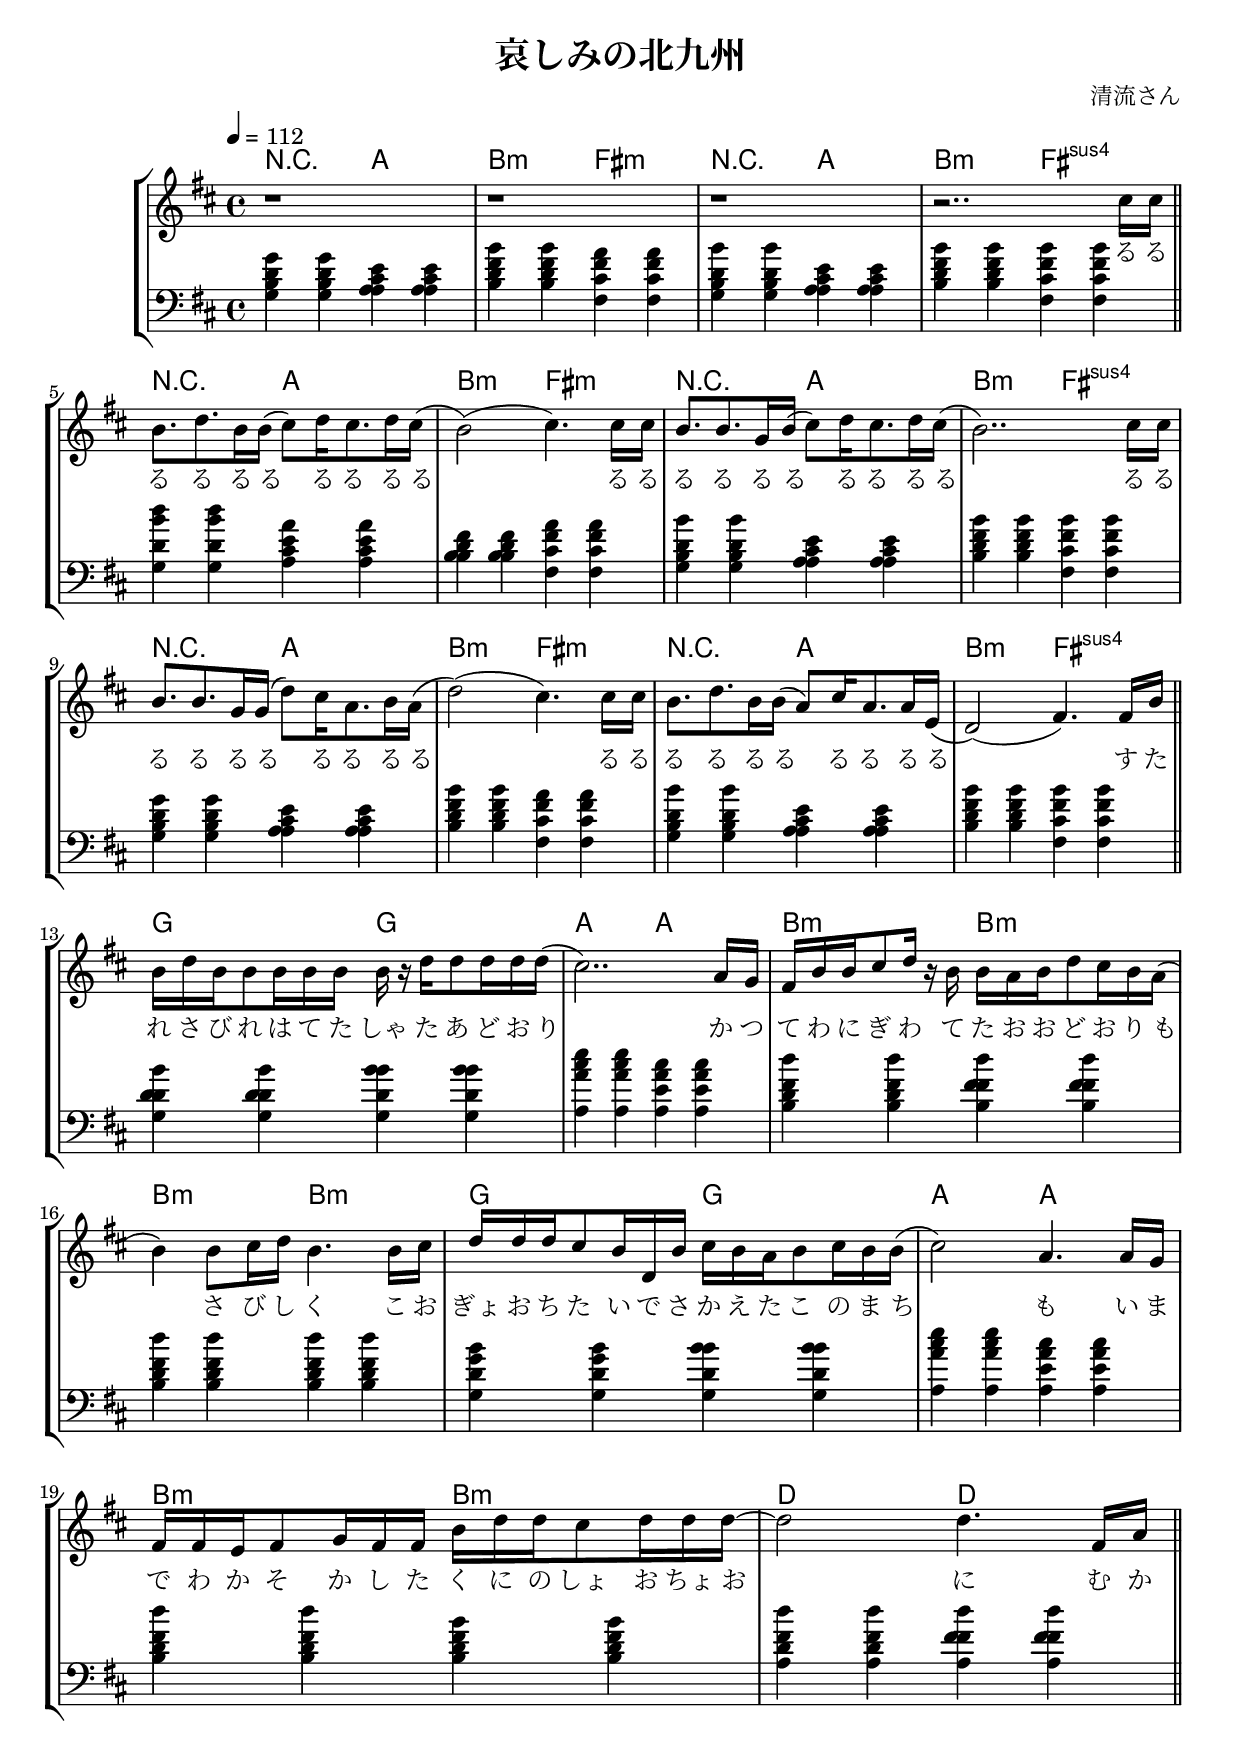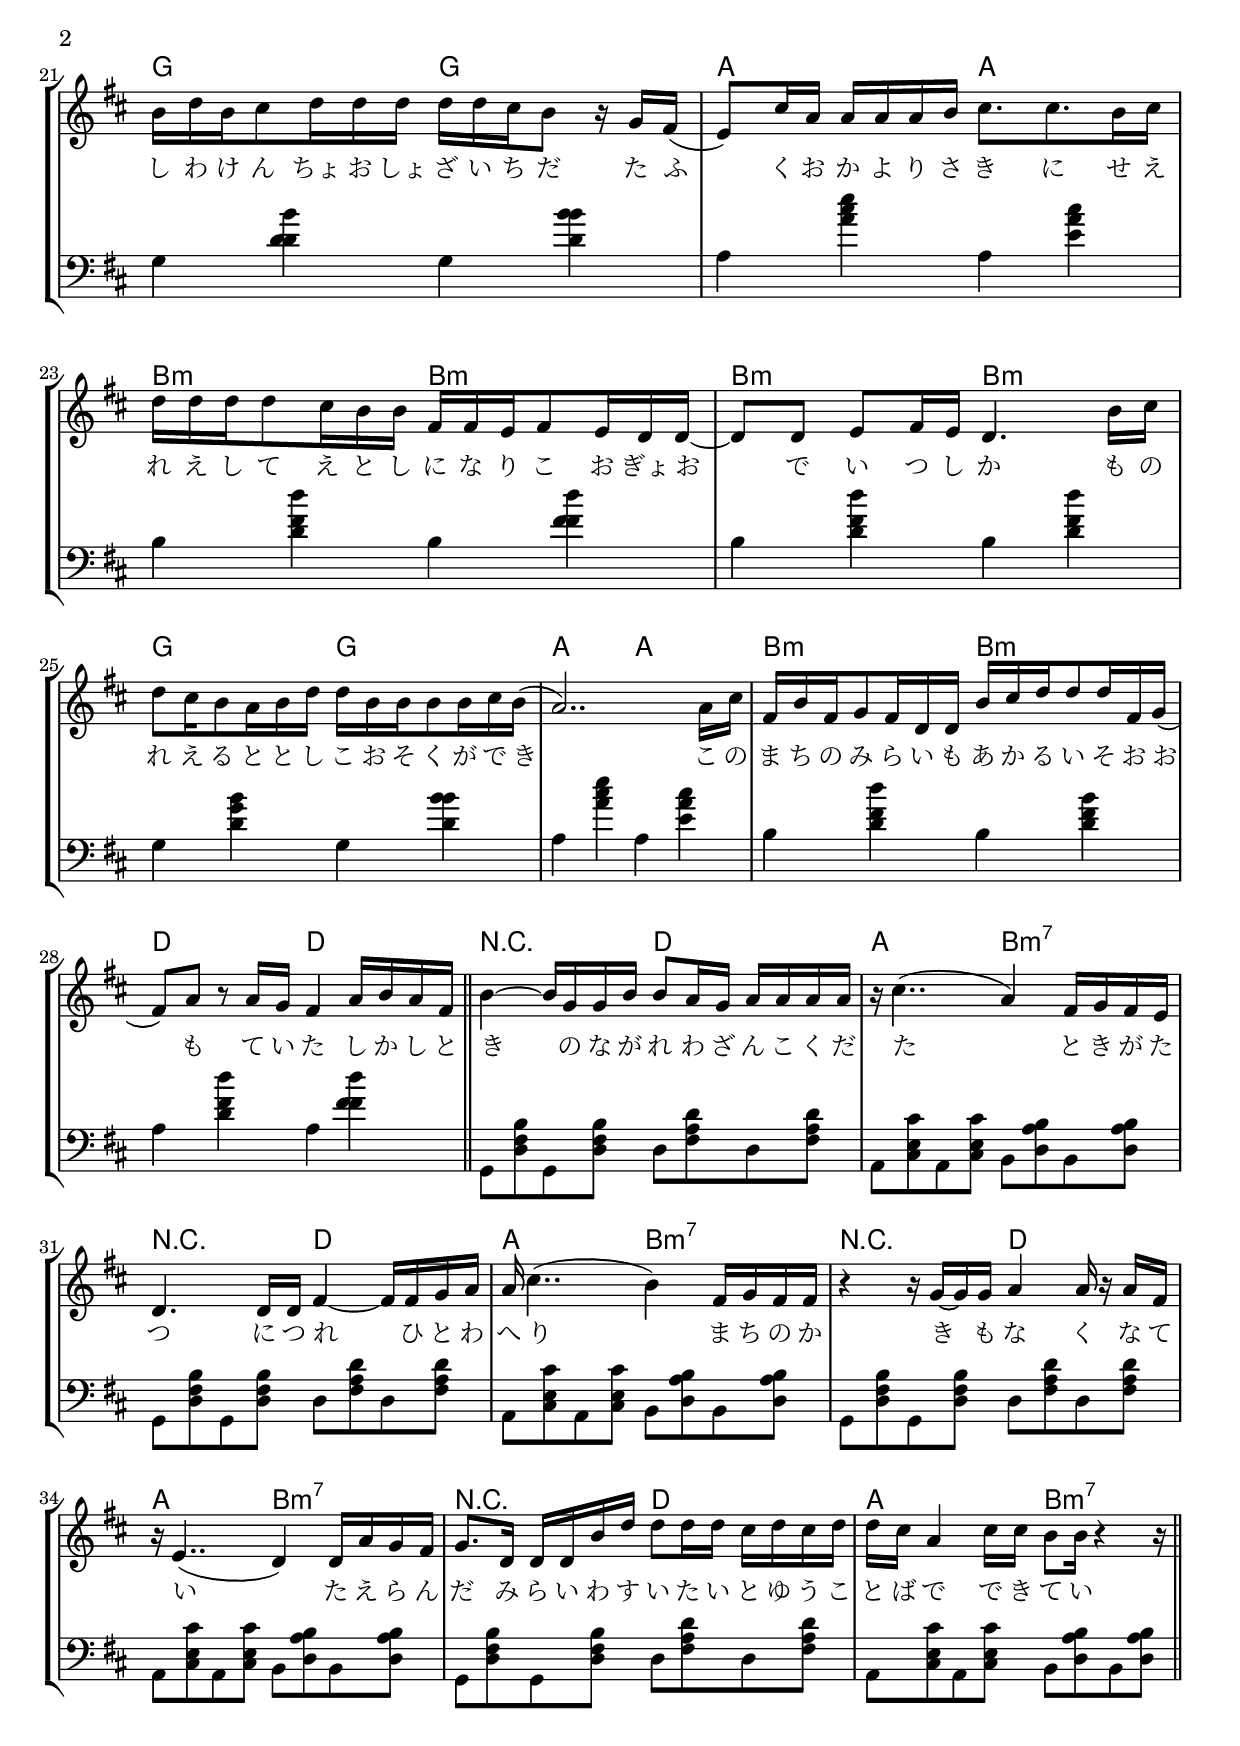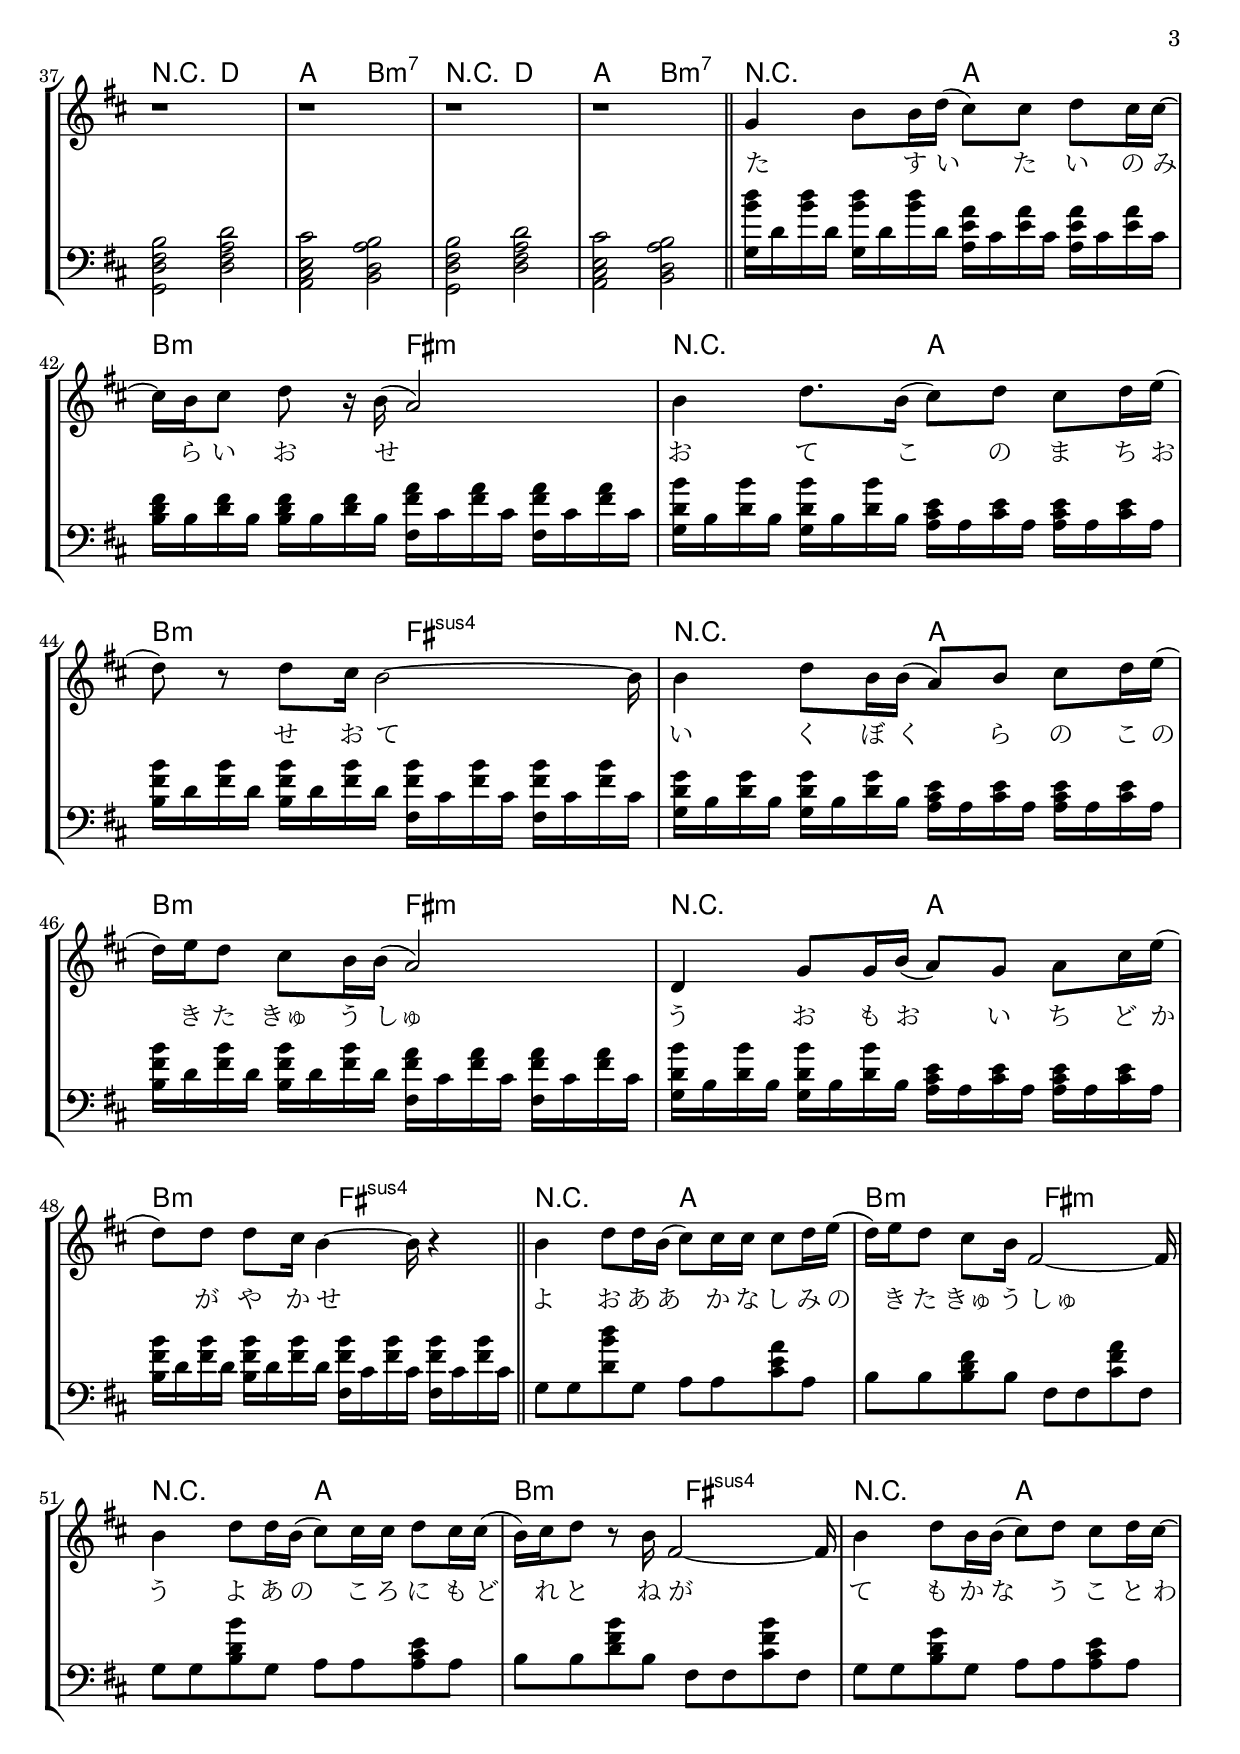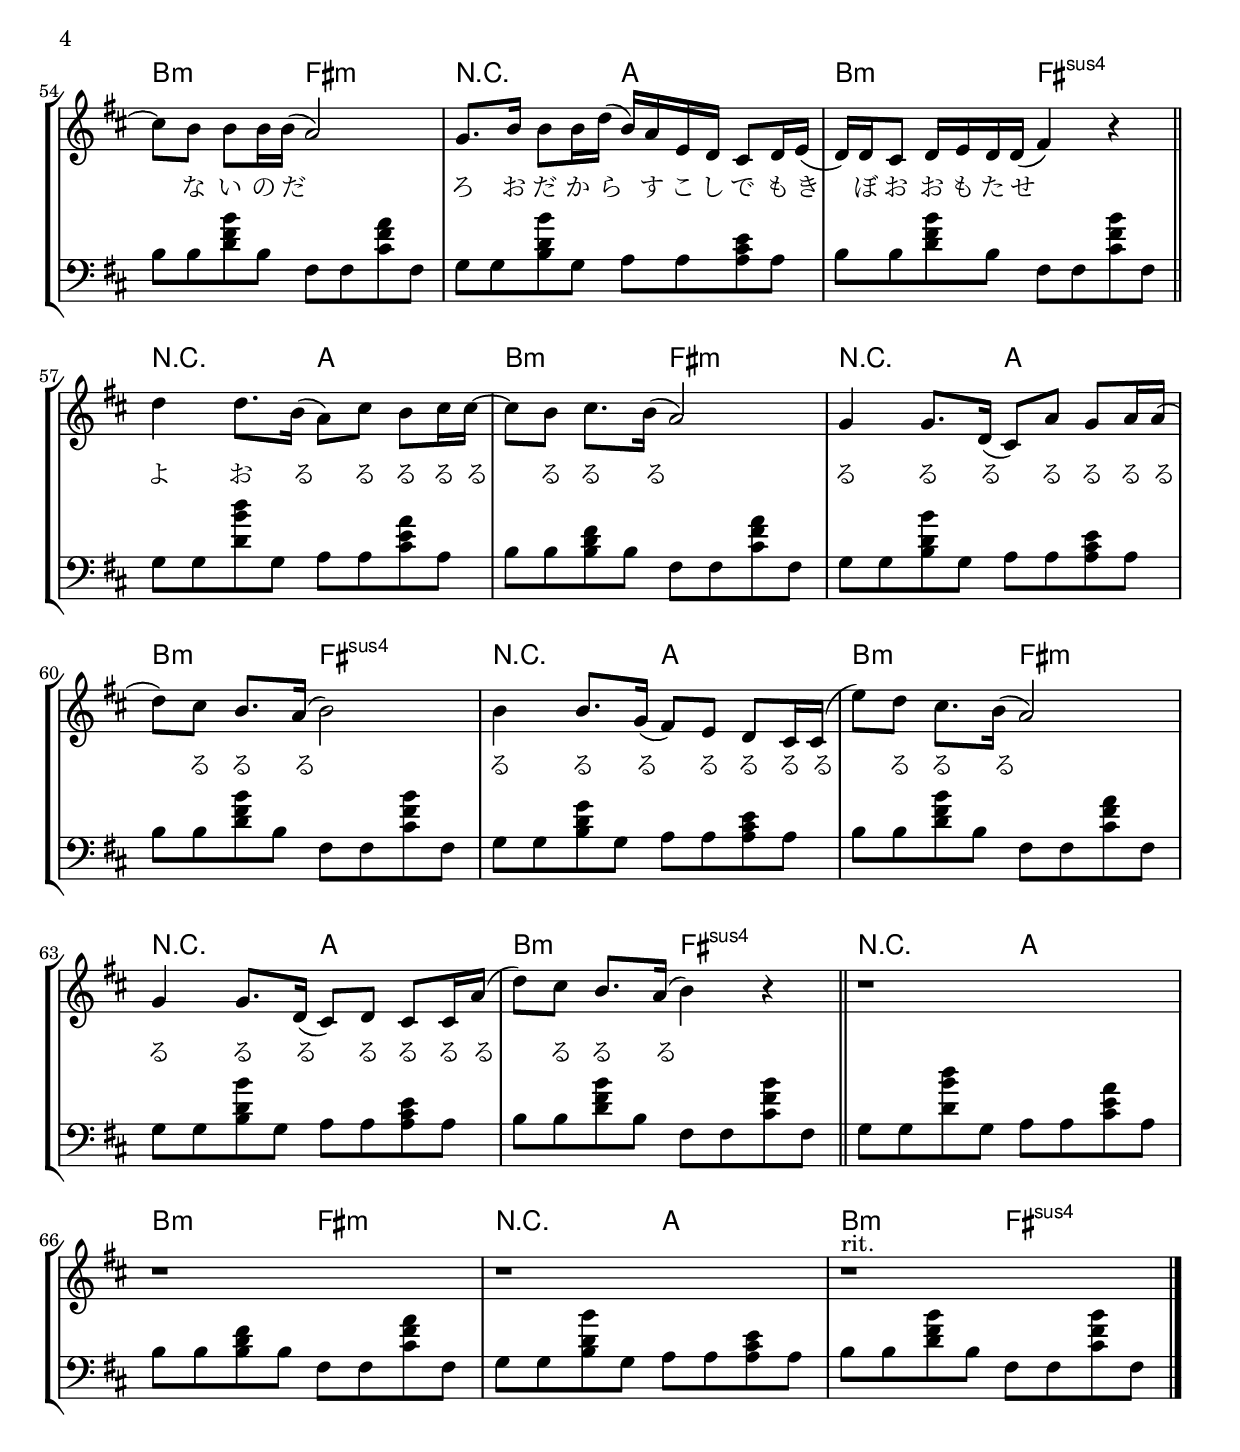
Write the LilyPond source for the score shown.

\version "2.12.1"

\header {
	title = \markup {哀しみの北九州}
	composer = \markup \center-column {清流さん}
}

harmony = \chordmode {
	r2 a b:m fis:m r a b:m fis:sus4 

	r a b:m fis:m r a b:m fis:sus4 r a b:m fis:m r a b:m fis:sus4 

	g g a a b:m b:m b:m b:m g g a a b:m b:m d d 

	g g a a b:m b:m b:m b:m g g a a b:m b:m d d 

	r d a b:min7 r d a b:min7 r d a b:min7 r d a b:min7 

	r d a b:min7 r d a b:min7 

	r a b:m fis:m r a b:m fis:sus4 r a b:m fis:m r a b:m fis:sus4 

	r a b:m fis:m r a b:m fis:sus4 r a b:m fis:m r a b:m fis:sus4 

	r a b:m fis:m r a b:m fis:sus4 r a b:m fis:m r a b:m fis:sus4 

	r a b:m fis:m r a b:m fis:sus4 
}

melody = {
	\key d \major
	\tempo 4 = 112
	r1 | r1 | r1 | r2.. 
	\set Staff.midiInstrument = #"Concertina"
	cis''16  cis''16 
	b'8.  d''8.  b'16  b'16  (cis''8)  d''16  cis''8.  d''16  cis''16 
	(b'2)  (cis''4.)  cis''16  cis''16 
	b'8.  b'8.  g'16  b'16  (cis''8)  d''16  cis''8.  d''16  cis''16 
	(b'2..)  cis''16  cis''16 
	b'8.  b'8.  g'16  g'16  (d''8)  cis''16  a'8.  b'16  a'16 
	(d''2)  (cis''4.)  cis''16  cis''16 
	b'8.  d''8.  b'16  b'16  (a'8)  cis''16  a'8.  a'16  e'16 
	(d'2)  (fis'4.)  	\set Staff.midiInstrument = #"mmi0.42"
	fis'16  b'16 
	b'16  d''16  b'16  b'8  b'16  b'16  b'16  b'16  r16  d''16  d''8  d''16  d''16  d''16 
	(cis''2..)  a'16  g'16 
	fis'16  b'16  b'16  cis''8  d''16  r16  b'16  b'16  a'16  b'16  d''8  cis''16  b'16  a'16 
	(b'4)  b'8  cis''16  d''16  b'4.  b'16  cis''16 
	d''16  d''16  d''16  cis''8  b'16  d'16  b'16  cis''16  b'16  a'16  b'8  cis''16  b'16  b'16 
	(cis''2)  a'4.  a'16  g'16 
	fis'16  fis'16  e'16  fis'8  g'16  fis'16  fis'16  b'16  d''16  d''16  cis''8  d''16  d''16  d''16~ 
	d''2  d''4.  	\set Staff.midiInstrument = #"mmi0.42"
	fis'16  a'16 
	b'16  d''16  b'16  cis''8  d''16  d''16  d''16  d''16  d''16  cis''16  b'8  r16  g'16  fis'16 
	(e'8)  cis''16  a'16  a'16  a'16  a'16  b'16  cis''8.  cis''8.  b'16  cis''16 
	d''16  d''16  d''16  d''8  cis''16  b'16  b'16  fis'16  fis'16  e'16  fis'8  e'16  d'16  d'16~ 
	d'8  d'8  e'8  fis'16  e'16  d'4.  b'16  cis''16 
	d''8  cis''16  b'8  a'16  b'16  d''16  d''16  b'16  b'16  b'8  b'16  cis''16  b'16 
	(a'2..)  a'16  cis''16 
	fis'16  b'16  fis'16  g'8  fis'16  d'16  d'16  b'16  cis''16  d''16  d''8  d''16  fis'16  g'16 
	(fis'8)  a'8  r8  a'16  g'16  fis'4  	\set Staff.midiInstrument = #"mmi0.42"
	a'16  b'16  a'16  fis'16 
	b'4~b'16  g'16  g'16  b'16  b'8  a'16  g'16  a'16  a'16  a'16  a'16 
	r16  cis''4..  (a'4)  fis'16  g'16  fis'16  e'16 
	d'4.  d'16  d'16  fis'4~fis'16  fis'16  g'16  a'16 
	a'16  cis''4..  (b'4)  fis'16  g'16  fis'16  fis'16 
	r4~r16  g'16  g'16  g'16  a'4  a'16  r16  a'16  fis'16 
	r16  e'4..  (d'4)  d'16  a'16  g'16  fis'16 
	g'8.  d'16  d'16  d'16  b'16  d''16  d''8  d''16  d''16  cis''16  d''16  cis''16  d''16 
	d''16  cis''16  a'4  cis''16  cis''16  b'8  b'16  	r4~r16 	r1 | r1 | r1 | r1   
	\set Staff.midiInstrument = #"mmi0.42"
	 g'4  b'8  b'16  d''16  (cis''8)  cis''8  d''8  cis''16  cis''16~ 
	cis''16  b'16  cis''8  d''8  r16  b'16  (a'2) 
	b'4  d''8.  b'16  (cis''8)  d''8  cis''8  d''16  e''16 
	(d''8)  r8  d''8  cis''16  b'2~b'16 
	b'4  d''8  b'16  b'16  (a'8)  b'8  cis''8  d''16  e''16 
	(d''16)  e''16  d''8  cis''8  b'16  b'16  (a'2) 
	d'4  g'8  g'16  b'16  (a'8)  g'8  a'8  cis''16  e''16 
	(d''8)  d''8  d''8  cis''16  b'4~b'16  	r4 	\set Staff.midiInstrument = #"mmi0.42"
	 b'4  d''8  d''16  b'16  (cis''8)  cis''16  cis''16  cis''8  d''16  e''16 
	(d''16)  e''16  d''8  cis''8  b'16  fis'2~fis'16 
	b'4  d''8  d''16  b'16  (cis''8)  cis''16  cis''16  d''8  cis''16  cis''16 
	(b'16)  cis''16  d''8  r8  b'16  fis'2~fis'16 
	b'4  d''8  b'16  b'16  (cis''8)  d''8  cis''8  d''16  cis''16~ 
	cis''8  b'8  b'8  b'16  b'16  (a'2) 
	g'8.  b'16  b'8  b'16  d''16  (b'16)  a'16  e'16  d'16  cis'8  d'16  e'16 
	(d'16)  d'16  cis'8  d'16  e'16  d'16  d'16  (fis'4)  	r4 	\set Staff.midiInstrument = #"Concertina"
	 d''4  d''8.  b'16  (a'8)  cis''8  b'8  cis''16  cis''16~ 
	cis''8  b'8  cis''8.  b'16  (a'2) 
	g'4  g'8.  d'16  (cis'8)  a'8  g'8  a'16  a'16 
	(d''8)  cis''8  b'8.  a'16  (b'2) 
	b'4  b'8.  g'16  (fis'8)  e'8  d'8  cis'16  cis'16 
	(e''8)  d''8  cis''8.  b'16  (a'2) 
	g'4  g'8.  d'16  (cis'8)  d'8  cis'8  cis'16  a'16 
	(d''8)  cis''8  b'8.  a'16  (b'4)  	r4 	r1 | r1 | r1 | r1^"rit." \bar "|."
}

words = \lyricmode {
	
	る  る  る  る  る  る  る  る  る  る  る  る  る  る  る  る  る  る  る  る  る  る  る  る  る  る  る  る  る  る  る  る  る  る  る  る  る  る  る  る  
	す  た  れ  さ  び  れ  は  て  た  しゃ  た  あ  ど  お  り  か  つ  て  わ  に  ぎ  わ  て  た  お  お  ど  お  り  も  さ  び  し  く  こ  お  ぎょ  お  ち  た  い  で  さ  か  え  た  こ  の  ま  ち  も  い  ま  で  わ  か  そ  か  し  た  く  に  の  しょ  お  ちょ  お  に  
	む  か  し  わ  け  ん  ちょ  お  しょ  ざ  い  ち  だ  た  ふ  く  お  か  よ  り  さ  き  に  せ  え  れ  え  し  て  え  と  し  に  な  り  こ  お  ぎょ  お  で  い  つ  し  か  も  の  れ  え  る  と  と  し  こ  お  そ  く  が  で  き  こ  の  ま  ち  の  み  ら  い  も  あ  か  る  い  そ  お  お  も  て  い  た  
	し  か  し  と  き  の  な  が  れ  わ  ざ  ん  こ  く  だ  た  と  き  が  た  つ  に  つ  れ  ひ  と  わ  へ  り  ま  ち  の  か  き  も  な  く  な  て  い  た  え  ら  ん  だ  み  ら  い  わ  す  い  た  い  と  ゆ  う  こ  と  ば  で  で  き  て  い  た  
	
	す  い  た  い  の  み  ら  い  お  せ  お  て  こ  の  ま  ち  お  せ  お  て  い  く  ぼ  く  ら  の  こ  の  き  た  きゅ  う  しゅ  う  お  も  お  い  ち  ど  か  が  や  か  せ  よ  お  
	あ  あ  か  な  し  み  の  き  た  きゅ  う  しゅ  う  よ  あ  の  こ  ろ  に  も  ど  れ  と  ね  が  て  も  か  な  う  こ  と  わ  な  い  の  だ  ろ  お  だ  か  ら  す  こ  し  で  も  き  ぼ  お  お  も  た  せ  よ  お  
	る  る  る  る  る  る  る  る  る  る  る  る  る  る  る  る  る  る  る  る  る  る  る  る  る  る  る  る  る  る  る  る  る  る  る  る  る  る  る  る  
	
}

tempochange = {
	\tempo 4 = 112
	r1 | r1 | r1 | r1 \bar "||"
	\tempo 4 = 112
	r1 | r1 | r1 | r1 | r1 | r1 | r1 | r1 \bar "||"
	\tempo 4 = 112
	r1 | r1 | r1 | r1 | r1 | r1 | r1 | r1 \bar "||"
	\tempo 4 = 112
	r1 | r1 | r1 | r1 | r1 | r1 | r1 | r1 \bar "||"
	\tempo 4 = 112
	r1 | r1 | r1 | r1 | r1 | r1 | r1 | r1 \bar "||"
	\tempo 4 = 112
	r1 | r1 | r1 | r1 \bar "||"
	\tempo 4 = 112
	r1 | r1 | r1 | r1 | r1 | r1 | r1 | r1 \bar "||"
	\tempo 4 = 112
	r1 | r1 | r1 | r1 | r1 | r1 | r1 | r1 \bar "||"
	\tempo 4 = 112
	r1 | r1 | r1 | r1 | r1 | r1 | r1 | r1 \bar "||"
	\tempo 4 = 112
	r1 | r1 | r1 | \tempo 4 = 84 r2 \tempo 4 = 74 r2 \bar "|."
}

mainacc = {
	\clef bass
	\set Staff.midiInstrument = #"Electric Piano 1"
	\key d \major
	\tempo 4 = 112
	<g b d' g'>4 <g b d' g'>4
	<a a cis' e'>4 <a a cis' e'>4
	<b d' fis' b'>4 <b d' fis' b'>4
	<fis cis' fis' a'>4 <fis cis' fis' a'>4
	<g b d' b'>4 <g b d' b'>4
	<a a cis' e'>4 <a a cis' e'>4
	<b d' fis' b'>4 <b d' fis' b'>4
	<fis cis' fis' b'>4 <fis cis' fis' b'>4
	\bar "||"

	\set Staff.midiInstrument = #"Electric Piano 1"
	<g d' b' d''>4 <g d' b' d''>4
	<a cis' e' a'>4 <a cis' e' a'>4
	<b b d' fis'>4 <b b d' fis'>4
	<fis cis' fis' a'>4 <fis cis' fis' a'>4
	<g b d' b'>4 <g b d' b'>4
	<a a cis' e'>4 <a a cis' e'>4
	<b d' fis' b'>4 <b d' fis' b'>4
	<fis cis' fis' b'>4 <fis cis' fis' b'>4
	<g b d' g'>4 <g b d' g'>4
	<a a cis' e'>4 <a a cis' e'>4
	<b d' fis' b'>4 <b d' fis' b'>4
	<fis cis' fis' a'>4 <fis cis' fis' a'>4
	<g b d' b'>4 <g b d' b'>4
	<a a cis' e'>4 <a a cis' e'>4
	<b d' fis' b'>4 <b d' fis' b'>4
	<fis cis' fis' b'>4 <fis cis' fis' b'>4
	\bar "||"

	\set Staff.midiInstrument = #"Electric Piano 1"
	<g d' d' b'>4 <g d' d' b'>4
	<g d' b' b'>4 <g d' b' b'>4
	<a a' cis'' e''>4 <a a' cis'' e''>4
	<a e' a' cis''>4 <a e' a' cis''>4
	<b d' fis' d''>4 <b d' fis' d''>4
	<b fis' fis' d''>4 <b fis' fis' d''>4
	<b d' fis' d''>4 <b d' fis' d''>4
	<b d' fis' d''>4 <b d' fis' d''>4
	<g d' g' b'>4 <g d' g' b'>4
	<g d' b' b'>4 <g d' b' b'>4
	<a a' cis'' e''>4 <a a' cis'' e''>4
	<a e' a' cis''>4 <a e' a' cis''>4
	<b d' fis' d''>4 <b d' fis' d''>4
	<b d' fis' b'>4 <b d' fis' b'>4
	<a d' fis' d''>4 <a d' fis' d''>4
	<a fis' fis' d''>4 <a fis' fis' d''>4
	\bar "||"

	\set Staff.midiInstrument = #"Electric Piano 1"
	g4 <d' d' b'>4
	g4 <d' b' b'>4
	a4 <a' cis'' e''>4
	a4 <e' a' cis''>4
	b4 <d' fis' d''>4
	b4 <fis' fis' d''>4
	b4 <d' fis' d''>4
	b4 <d' fis' d''>4
	g4 <d' g' b'>4
	g4 <d' b' b'>4
	a4 <a' cis'' e''>4
	a4 <e' a' cis''>4
	b4 <d' fis' d''>4
	b4 <d' fis' b'>4
	a4 <d' fis' d''>4
	a4 <fis' fis' d''>4
	\bar "||"

	\set Staff.midiInstrument = #"Electric Piano 1"
	g,8 <d fis b> g, <d fis b>
	d8 <fis a d'> d <fis a d'>
	a,8 <cis e cis'> a, <cis e cis'>
	b,8 <d a b> b, <d a b>
	g,8 <d fis b> g, <d fis b>
	d8 <fis a d'> d <fis a d'>
	a,8 <cis e cis'> a, <cis e cis'>
	b,8 <d a b> b, <d a b>
	g,8 <d fis b> g, <d fis b>
	d8 <fis a d'> d <fis a d'>
	a,8 <cis e cis'> a, <cis e cis'>
	b,8 <d a b> b, <d a b>
	g,8 <d fis b> g, <d fis b>
	d8 <fis a d'> d <fis a d'>
	a,8 <cis e cis'> a, <cis e cis'>
	b,8 <d a b> b, <d a b>
	\bar "||"

	\set Staff.midiInstrument = #"Electric Piano 1"
	<g, d fis b>2
	<d fis a d'>2
	<a, cis e cis'>2
	<b, d a b>2
	<g, d fis b>2
	<d fis a d'>2
	<a, cis e cis'>2
	<b, d a b>2
	\bar "||"

	\set Staff.midiInstrument = #"Electric Piano 1"
	<g b' d''>16 d'16 <b' d''>16 d'16   <g b' d''>16 d'16 <b' d''>16 d'16
	<a e' a'>16 cis'16 <e' a'>16 cis'16   <a e' a'>16 cis'16 <e' a'>16 cis'16
	<b d' fis'>16 b16 <d' fis'>16 b16   <b d' fis'>16 b16 <d' fis'>16 b16
	<fis fis' a'>16 cis'16 <fis' a'>16 cis'16   <fis fis' a'>16 cis'16 <fis' a'>16 cis'16
	<g d' b'>16 b16 <d' b'>16 b16   <g d' b'>16 b16 <d' b'>16 b16
	<a cis' e'>16 a16 <cis' e'>16 a16   <a cis' e'>16 a16 <cis' e'>16 a16
	<b fis' b'>16 d'16 <fis' b'>16 d'16   <b fis' b'>16 d'16 <fis' b'>16 d'16
	<fis fis' b'>16 cis'16 <fis' b'>16 cis'16   <fis fis' b'>16 cis'16 <fis' b'>16 cis'16
	<g d' g'>16 b16 <d' g'>16 b16   <g d' g'>16 b16 <d' g'>16 b16
	<a cis' e'>16 a16 <cis' e'>16 a16   <a cis' e'>16 a16 <cis' e'>16 a16
	<b fis' b'>16 d'16 <fis' b'>16 d'16   <b fis' b'>16 d'16 <fis' b'>16 d'16
	<fis fis' a'>16 cis'16 <fis' a'>16 cis'16   <fis fis' a'>16 cis'16 <fis' a'>16 cis'16
	<g d' b'>16 b16 <d' b'>16 b16   <g d' b'>16 b16 <d' b'>16 b16
	<a cis' e'>16 a16 <cis' e'>16 a16   <a cis' e'>16 a16 <cis' e'>16 a16
	<b fis' b'>16 d'16 <fis' b'>16 d'16   <b fis' b'>16 d'16 <fis' b'>16 d'16
	<fis fis' b'>16 cis'16 <fis' b'>16 cis'16   <fis fis' b'>16 cis'16 <fis' b'>16 cis'16
	\bar "||"

	\set Staff.midiInstrument = #"Electric Piano 1"
	g8 g8 <d' b' d''>8 g8
	a8 a8 <cis' e' a'>8 a8
	b8 b8 <b d' fis'>8 b8
	fis8 fis8 <cis' fis' a'>8 fis8
	g8 g8 <b d' b'>8 g8
	a8 a8 <a cis' e'>8 a8
	b8 b8 <d' fis' b'>8 b8
	fis8 fis8 <cis' fis' b'>8 fis8
	g8 g8 <b d' g'>8 g8
	a8 a8 <a cis' e'>8 a8
	b8 b8 <d' fis' b'>8 b8
	fis8 fis8 <cis' fis' a'>8 fis8
	g8 g8 <b d' b'>8 g8
	a8 a8 <a cis' e'>8 a8
	b8 b8 <d' fis' b'>8 b8
	fis8 fis8 <cis' fis' b'>8 fis8
	\bar "||"

	\set Staff.midiInstrument = #"Electric Piano 1"
	g8 g8 <d' b' d''>8 g8
	a8 a8 <cis' e' a'>8 a8
	b8 b8 <b d' fis'>8 b8
	fis8 fis8 <cis' fis' a'>8 fis8
	g8 g8 <b d' b'>8 g8
	a8 a8 <a cis' e'>8 a8
	b8 b8 <d' fis' b'>8 b8
	fis8 fis8 <cis' fis' b'>8 fis8
	g8 g8 <b d' g'>8 g8
	a8 a8 <a cis' e'>8 a8
	b8 b8 <d' fis' b'>8 b8
	fis8 fis8 <cis' fis' a'>8 fis8
	g8 g8 <b d' b'>8 g8
	a8 a8 <a cis' e'>8 a8
	b8 b8 <d' fis' b'>8 b8
	fis8 fis8 <cis' fis' b'>8 fis8
	\bar "||"

	\set Staff.midiInstrument = #"Electric Piano 1"
	g8 g8 <d' b' d''>8 g8
	a8 a8 <cis' e' a'>8 a8
	b8 b8 <b d' fis'>8 b8
	fis8 fis8 <cis' fis' a'>8 fis8
	g8 g8 <b d' b'>8 g8
	a8 a8 <a cis' e'>8 a8
	b8 b8 <d' fis' b'>8 b8
	fis8 fis8 <cis' fis' b'>8 fis8
	\bar "|."
}

subacc = {
	\clef bass
	\set Staff.midiInstrument = #"Acoustic grand"
	\key d \major
	\tempo 4 = 112
	r2
	r2
	r2
	r2
	r2
	r2
	r2
	r2
	\bar "||"

	\set Staff.midiInstrument = #"Acoustic grand"
	r2
	r2
	r2
	r2
	r2
	r2
	r2
	r2
	r2
	r2
	r2
	r2
	r2
	r2
	r2
	r2
	\bar "||"

	\set Staff.midiInstrument = #"Concertina"
	g8 <d' d' b'> g <d' d' b'>
	g8 <d' b' b'> g <d' b' b'>
	a8 <a' cis'' e''> a <a' cis'' e''>
	a8 <e' a' cis''> a <e' a' cis''>
	b8 <d' fis' d''> b <d' fis' d''>
	b8 <fis' fis' d''> b <fis' fis' d''>
	b8 <d' fis' d''> b <d' fis' d''>
	b8 <d' fis' d''> b <d' fis' d''>
	g8 <d' g' b'> g <d' g' b'>
	g8 <d' b' b'> g <d' b' b'>
	a8 <a' cis'' e''> a <a' cis'' e''>
	a8 <e' a' cis''> a <e' a' cis''>
	b8 <d' fis' d''> b <d' fis' d''>
	b8 <d' fis' b'> b <d' fis' b'>
	a8 <d' fis' d''> a <d' fis' d''>
	a8 <fis' fis' d''> a <fis' fis' d''>
	\bar "||"

	\set Staff.midiInstrument = #"Concertina"
	g8 <d' d' b'> g <d' d' b'>16 <d' d' b'>
	g8 <d' b' b'> g <d' b' b'>16 <d' b' b'>
	a8 <a' cis'' e''> a <a' cis'' e''>16 <a' cis'' e''>
	a8 <e' a' cis''> a <e' a' cis''>16 <e' a' cis''>
	b8 <d' fis' d''> b <d' fis' d''>16 <d' fis' d''>
	b8 <fis' fis' d''> b <fis' fis' d''>16 <fis' fis' d''>
	b8 <d' fis' d''> b <d' fis' d''>16 <d' fis' d''>
	b8 <d' fis' d''> b <d' fis' d''>16 <d' fis' d''>
	g8 <d' g' b'> g <d' g' b'>16 <d' g' b'>
	g8 <d' b' b'> g <d' b' b'>16 <d' b' b'>
	a8 <a' cis'' e''> a <a' cis'' e''>16 <a' cis'' e''>
	a8 <e' a' cis''> a <e' a' cis''>16 <e' a' cis''>
	b8 <d' fis' d''> b <d' fis' d''>16 <d' fis' d''>
	b8 <d' fis' b'> b <d' fis' b'>16 <d' fis' b'>
	a8 <d' fis' d''> a <d' fis' d''>16 <d' fis' d''>
	a8 <fis' fis' d''> a <fis' fis' d''>16 <fis' fis' d''>
	\bar "||"

	\set Staff.midiInstrument = #"Concertina"
	g,16 b fis b g, b fis b
	d16 d' a d' d d' a d'
	a,16 cis' e cis' a, cis' e cis'
	b,16 b a b b, b a b
	g,16 b fis b g, b fis b
	d16 d' a d' d d' a d'
	a,16 cis' e cis' a, cis' e cis'
	b,16 b a b b, b a b
	g,16 b fis b g, b fis b
	d16 d' a d' d d' a d'
	a,16 cis' e cis' a, cis' e cis'
	b,16 b a b b, b a b
	g,16 b fis b g, b fis b
	d16 d' a d' d d' a d'
	a,16 cis' e cis' a, cis' e cis'
	b,16 b a b b, b a b
	\bar "||"

	\set Staff.midiInstrument = #"Concertina"
	g,8 <d fis b> g, <d fis b>16 <d fis b>
	d8 <fis a d'> d <fis a d'>16 <fis a d'>
	a,8 <cis e cis'> a, <cis e cis'>16 <cis e cis'>
	b,8 <d a b> b, <d a b>16 <d a b>
	g,8 <d fis b> g, <d fis b>16 <d fis b>
	d8 <fis a d'> d <fis a d'>16 <fis a d'>
	a,8 <cis e cis'> a, <cis e cis'>16 <cis e cis'>
	b,8 <d a b> b, <d a b>16 <d a b>
	\bar "||"

	\set Staff.midiInstrument = #"Concertina"
	g16 <d' b' d''>16 g8 <d' b' d''>8 g8
	a16 <cis' e' a'>16 a8 <cis' e' a'>8 a8
	b16 <b d' fis'>16 b8 <b d' fis'>8 b8
	fis16 <cis' fis' a'>16 fis8 <cis' fis' a'>8 fis8
	g16 <b d' b'>16 g8 <b d' b'>8 g8
	a16 <a cis' e'>16 a8 <a cis' e'>8 a8
	b16 <d' fis' b'>16 b8 <d' fis' b'>8 b8
	fis16 <cis' fis' b'>16 fis8 <cis' fis' b'>8 fis8
	g16 <b d' g'>16 g8 <b d' g'>8 g8
	a16 <a cis' e'>16 a8 <a cis' e'>8 a8
	b16 <d' fis' b'>16 b8 <d' fis' b'>8 b8
	fis16 <cis' fis' a'>16 fis8 <cis' fis' a'>8 fis8
	g16 <b d' b'>16 g8 <b d' b'>8 g8
	a16 <a cis' e'>16 a8 <a cis' e'>8 a8
	b16 <d' fis' b'>16 b8 <d' fis' b'>8 b8
	fis16 <cis' fis' b'>16 fis8 <cis' fis' b'>8 fis8
	\bar "||"

	\set Staff.midiInstrument = #"Concertina"
	g16 <d' b' d''>16 g8 <d' b' d''>8 g8
	a16 <cis' e' a'>16 a8 <cis' e' a'>8 a8
	b16 <b d' fis'>16 b8 <b d' fis'>8 b8
	fis16 <cis' fis' a'>16 fis8 <cis' fis' a'>8 fis8
	g16 <b d' b'>16 g8 <b d' b'>8 g8
	a16 <a cis' e'>16 a8 <a cis' e'>8 a8
	b16 <d' fis' b'>16 b8 <d' fis' b'>8 b8
	fis16 <cis' fis' b'>16 fis8 <cis' fis' b'>8 fis8
	g16 <b d' g'>16 g8 <b d' g'>8 g8
	a16 <a cis' e'>16 a8 <a cis' e'>8 a8
	b16 <d' fis' b'>16 b8 <d' fis' b'>8 b8
	fis16 <cis' fis' a'>16 fis8 <cis' fis' a'>8 fis8
	g16 <b d' b'>16 g8 <b d' b'>8 g8
	a16 <a cis' e'>16 a8 <a cis' e'>8 a8
	b16 <d' fis' b'>16 b8 <d' fis' b'>8 b8
	fis16 <cis' fis' b'>16 fis8 <cis' fis' b'>8 fis8
	\bar "||"

	\set Staff.midiInstrument = #"Acoustic grand"
	r2
	r2
	r2
	r2
	r2
	r2
	r2
	r2
	r2
	r2
	r2
	r2
	r2
	r2
	r2
	r2
	\bar "||"

	\set Staff.midiInstrument = #"Acoustic grand"
	r2
	r2
	r2
	r2
	r2
	r2
	r2
	r2
	\bar "|."
}

percA = {
	\drummode {
	r1 |r1 |r1 |r1 \bar "||"
	hh8 hh8 hh8 hh8 hh8 hh8 hh8 hh8  |hh8 hh8 hh8 hh8 hh4 hh8 hh8  |hh8 hh8 hh8 hh8 hh8 hh8 hh8 hh8  |hh8 hh8 hh8 hh2 r8  |hh8 hh8 hh8 hh8 hh8 hh8 hh8 hh8  |hh8 hh8 hh8 hh8 hh4 hh8 hh8  |hh8 hh8 hh8 hh8 hh8 hh8 hh8 hh8  |r8 hh2. r8  \bar "||"
	hh8 hh8 hh8 hh8 hh8 hh8 hh8 hh8  |hh8 hh8 hh8 hh8 hh4 hh8 hh8  |hh8 hh8 hh8 hh8 hh8 hh8 hh8 hh8  |hh8 hh8 hh8 hh2 r8  |hh8 hh8 hh8 hh8 hh8 hh8 hh8 hh8  |hh8 hh8 hh8 hh8 hh4 hh8 hh8  |hh8 hh8 hh8 hh8 hh8 hh8 hh8 hh8  |r8 hh2. r8  \bar "||"
	hh8 hh8 hh8 hh8 hh8 hh8 hh8 hh8  |hh8 hh8 hh8 hh8 hh4 hh8 hh8  |hh8 hh8 hh8 hh8 hh8 hh8 hh8 hh8  |hh8 hh8 hh8 hh2 r8  |hh8 hh8 hh8 hh8 hh8 hh8 hh8 hh8  |hh8 hh8 hh8 hh8 hh4 hh8 hh8  |hh8 hh8 hh8 hh8 hh8 hh8 hh8 hh8  |r8 hh2. r8  \bar "||"
	hh8 hh8 hh8 hh8 hh8 hh8 hh8 hh8  |hh8 hh8 hh8 hh8 hh4 hh8 hh8  |hh8 hh8 hh8 hh8 hh8 hh8 hh8 hh8  |hh8 hh8 hh8 hh2 r8  |hh8 hh8 hh8 hh8 hh8 hh8 hh8 hh8  |hh8 hh8 hh8 hh8 hh4 hh8 hh8  |hh8 hh8 hh8 hh8 hh8 hh8 hh8 hh8  |r8 hh2. r8  \bar "||"
	hh8 hh8 hh8 hh8 hh8 hh8 hh8 hh8  |hh8 hh8 hh8 hh8 hh4 hh8 hh8  |hh8 hh8 hh8 hh8 hh8 hh8 hh8 hh8  |r8 hh2. r8  \bar "||"
	cymr4 cymr4 cymr4 cymr4  |cymr4 cymr8 cymr16 cymr16 cymr4 cymr4  |cymr4 cymr4 cymr4 cymr4  |cymr4 cymr2.  |cymr4 cymr4 cymr4 cymr4  |cymr4 cymr8 cymr16 cymr16 cymr4 cymr4  |cymr4 cymr4 cymr4 cymr4  |cymr4 cymr2.  \bar "||"
	cymr4 cymr4 cymr4 cymr4  |cymr4 cymr8 cymr16 cymr16 cymr4 cymr4  |cymr4 cymr4 cymr4 cymr4  |cymr4 cymr2.  |cymr4 cymr4 cymr4 cymr4  |cymr4 cymr8 cymr16 cymr16 cymr4 cymr4  |cymr4 cymr4 cymr4 cymr4  |cymr4 cymr2.  \bar "||"
	r1 |r1 |r1 |r1 |r1 |r1 |r1 |r1 \bar "||"
	r1 |r1 |r1 |r1 \bar "|."
	}
}

percB = {
	\drummode {
	r1 |r1 |r1 |r1 \bar "||"
	r4 sn8. sn8 sn8. sn8. sn16  |r4 sn8. sn8 sn8. sn4  |r4 sn8. sn8 sn8. sn8. sn16  |r8 sn8 sn4 sn8 sn16 sn8 sn8 sn16  |r4 sn8. sn8 sn8. sn8. sn16  |r4 sn8. sn8 sn8. sn4  |r4 sn8. sn8 sn8. sn8. sn16  |r4 sn2 sn4  \bar "||"
	r4 sn8. sn8 sn8. sn8. sn16  |r4 sn8. sn8 sn8. sn4  |r4 sn8. sn8 sn8. sn8. sn16  |r8 sn8 sn4 sn8 sn16 sn8 sn8 sn16  |r4 sn8. sn8 sn8. sn8. sn16  |r4 sn8. sn8 sn8. sn4  |r4 sn8. sn8 sn8. sn8. sn16  |r4 sn2 sn4  \bar "||"
	r4 sn8. sn8 sn8. sn8. sn16  |r4 sn8. sn8 sn8. sn4  |r4 sn8. sn8 sn8. sn8. sn16  |r8 sn8 sn4 sn8 sn16 sn8 sn8 sn16  |r4 sn8. sn8 sn8. sn8. sn16  |r4 sn8. sn8 sn8. sn4  |r4 sn8. sn8 sn8. sn8. sn16  |r4 sn2 sn4  \bar "||"
	r4 sn8. sn8 sn8. sn8. sn16  |r4 sn8. sn8 sn8. sn4  |r4 sn8. sn8 sn8. sn8. sn16  |r8 sn8 sn4 sn8 sn16 sn8 sn8 sn16  |r4 sn8. sn8 sn8. sn8. sn16  |r4 sn8. sn8 sn8. sn4  |r4 sn8. sn8 sn8. sn8. sn16  |r4 sn2 sn4  \bar "||"
	r4 sn8. sn8 sn8. sn8. sn16  |r4 sn8. sn8 sn8. sn4  |r4 sn8. sn8 sn8. sn8. sn16  |r4 sn2 sn4  \bar "||"
	r2 sn2  |r2 sn2  |r2 sn2  |r8 sn8 sn2.  |r2 sn2  |r2 sn2  |r2 sn2  |r8 sn8 sn2.  \bar "||"
	r2 sn2  |r2 sn2  |r2 sn2  |r8 sn8 sn2.  |r2 sn2  |r2 sn2  |r2 sn2  |r8 sn8 sn2.  \bar "||"
	r1 |r1 |r1 |r1 |r1 |r1 |r1 |r1 \bar "||"
	r1 |r1 |r1 |r1 \bar "|."
	}
}

percC = {
	\drummode {
	r1 |r1 |r1 |r1 \bar "||"
	bd8 bd4 bd2 bd8  |bd8 bd2 bd4.  |bd8 bd4 bd2 bd8  |bd4 r16 bd8. bd2  |bd8 bd4 bd2 bd8  |bd8 bd2 bd4.  |bd8 bd4 bd2 bd8  |bd8 bd4. bd4. bd8  \bar "||"
	bd8 bd4 bd2 bd8  |bd8 bd2 bd4.  |bd8 bd4 bd2 bd8  |bd4 r16 bd8. bd2  |bd8 bd4 bd2 bd8  |bd8 bd2 bd4.  |bd8 bd4 bd2 bd8  |bd8 bd4. bd4. bd8  \bar "||"
	bd8 bd4 bd2 bd8  |bd8 bd2 bd4.  |bd8 bd4 bd2 bd8  |bd4 r16 bd8. bd2  |bd8 bd4 bd2 bd8  |bd8 bd2 bd4.  |bd8 bd4 bd2 bd8  |bd8 bd4. bd4. bd8  \bar "||"
	bd8 bd4 bd2 bd8  |bd8 bd2 bd4.  |bd8 bd4 bd2 bd8  |bd4 r16 bd8. bd2  |bd8 bd4 bd2 bd8  |bd8 bd2 bd4.  |bd8 bd4 bd2 bd8  |bd8 bd4. bd4. bd8  \bar "||"
	bd8 bd4 bd2 bd8  |bd8 bd2 bd4.  |bd8 bd4 bd2 bd8  |bd8 bd4. bd4. bd8  \bar "||"
	bd2. r8 bd8  |bd2. r8 bd8  |bd2. r8 bd8  |bd4. bd8 bd4. bd8  |bd2. r8 bd8  |bd2. r8 bd8  |bd2. r8 bd8  |bd2 r8 bd4.  \bar "||"
	bd2. r8 bd8  |bd2. r8 bd8  |bd2. r8 bd8  |bd4. bd8 bd4. bd8  |bd2. r8 bd8  |bd2. r8 bd8  |bd2. r8 bd8  |bd2 r8 bd4.  \bar "||"
	r1 |r1 |r1 |r1 |r1 |r1 |r1 |r1 \bar "||"
	r1 |r1 |r1 |r1 \bar "|."
	}
}

percD = {
	\drummode {
	r1 |r1 |r1 |r1 \bar "||"
	r1  |r2 r8 hho4.  |r1  |r4. r16 hho2 r16  |r1  |r2 r8 hho4.  |r1  |r4. r16 hho2 r16  \bar "||"
	r1  |r2 r8 hho4.  |r1  |r4. r16 hho2 r16  |r1  |r2 r8 hho4.  |r1  |r4. r16 hho2 r16  \bar "||"
	r1  |r2 r8 hho4.  |r1  |r4. r16 hho2 r16  |r1  |r2 r8 hho4.  |r1  |r4. r16 hho2 r16  \bar "||"
	r1  |r2 r8 hho4.  |r1  |r4. r16 hho2 r16  |r1  |r2 r8 hho4.  |r1  |r4. r16 hho2 r16  \bar "||"
	r1  |r2 r8 hho4.  |r1  |r4. r16 hho2 r16  \bar "||"
	r1 |r1 |r1 |r2 r8 tommh8 tommh4  |r1 |r1 |r1 |r8. tommh8. tommh2 r8  \bar "||"
	r1 |r1 |r1 |r2 r8 tommh8 tommh4  |r1 |r1 |r1 |r8. tommh8. tommh2 r8  \bar "||"
	r1 |r1 |r1 |r1 |r1 |r1 |r1 |r1 \bar "||"
	r1 |r1 |r1 |r1 \bar "|."
	}
}

percE = {
	\drummode {
	r1 |r1 |r1 |r1 \bar "||"
	r1 |r1 |r1 |r1 |r1 |r1 |r1 |cymc1  \bar "||"
	r1 |r1 |r1 |r1 |r1 |r1 |r1 |cymc1  \bar "||"
	r1 |r1 |r1 |r1 |r1 |r1 |r1 |cymc1  \bar "||"
	r1 |r1 |r1 |r1 |r1 |r1 |r1 |cymc1  \bar "||"
	r1 |r1 |r1 |cymc1  \bar "||"
	r1 |r1 |r1 |r2. r8 toml8  |r1 |r1 |r1 |r2. toml8 toml8  \bar "||"
	r1 |r1 |r1 |r2. r8 toml8  |r1 |r1 |r1 |r2. toml8 toml8  \bar "||"
	r1 |r1 |r1 |r1 |r1 |r1 |r1 |r1 \bar "||"
	r1 |r1 |r1 |r1 \bar "|."
	}
}

percF = {
	\drummode {
	r1 | r1 | r1 | r1 \bar "||"
	r1 |r1 |r1 |r1 |r1 |r1 |r1 |r4 r16 tommh16 tommh4. tommh4  \bar "||"
	r1 |r1 |r1 |r1 |r1 |r1 |r1 |r4 r16 tommh16 tommh4. tommh4  \bar "||"
	r1 |r1 |r1 |r1 |r1 |r1 |r1 |r4 r16 tommh16 tommh4. tommh4  \bar "||"
	r1 |r1 |r1 |r1 |r1 |r1 |r1 |r4 r16 tommh16 tommh4. tommh4  \bar "||"
	r1 |r1 |r1 |r4 r16 tommh16 tommh4. tommh4  \bar "||"
	r1 |r1 |r1 |r1 |r1 |r1 |r1 |hho1  \bar "||"
	r1 |r1 |r1 |r1 |r1 |r1 |r1 |hho1  \bar "||"
	r1 | r1 | r1 | r1 | r1 | r1 | r1 | r1 \bar "||"
	r1 | r1 | r1 | r1 \bar "|."
	}
}

percG = {
	\drummode {
	r1 | r1 | r1 | r1 \bar "||"
	r1 |r1 |r1 |r1 |r1 |r1 |r1 |r4. r16 tomml4. tomml8.  \bar "||"
	r1 |r1 |r1 |r1 |r1 |r1 |r1 |r4. r16 tomml4. tomml8.  \bar "||"
	r1 |r1 |r1 |r1 |r1 |r1 |r1 |r4. r16 tomml4. tomml8.  \bar "||"
	r1 |r1 |r1 |r1 |r1 |r1 |r1 |r4. r16 tomml4. tomml8.  \bar "||"
	r1 |r1 |r1 |r4. r16 tomml4. tomml8.  \bar "||"
	r1 | r1 | r1 | r1 | r1 | r1 | r1 | r1 \bar "||"
	r1 | r1 | r1 | r1 | r1 | r1 | r1 | r1 \bar "||"
	r1 | r1 | r1 | r1 | r1 | r1 | r1 | r1 \bar "||"
	r1 | r1 | r1 | r1 \bar "|."
	}
}

percH = {
	\drummode {
	r1 | r1 | r1 | r1 \bar "||"
	r1 |r1 |r1 |r1 |r1 |r1 |r1 |r2 r16 toml8 toml4 r16  \bar "||"
	r1 |r1 |r1 |r1 |r1 |r1 |r1 |r2 r16 toml8 toml4 r16  \bar "||"
	r1 |r1 |r1 |r1 |r1 |r1 |r1 |r2 r16 toml8 toml4 r16  \bar "||"
	r1 |r1 |r1 |r1 |r1 |r1 |r1 |r2 r16 toml8 toml4 r16  \bar "||"
	r1 |r1 |r1 |r2 r16 toml8 toml4 r16  \bar "||"
	r1 | r1 | r1 | r1 | r1 | r1 | r1 | r1 \bar "||"
	r1 | r1 | r1 | r1 | r1 | r1 | r1 | r1 \bar "||"
	r1 | r1 | r1 | r1 | r1 | r1 | r1 | r1 \bar "||"
	r1 | r1 | r1 | r1 \bar "|."
	}
}

percI = {
	\drummode {
	r1 | r1 | r1 | r1 \bar "||"
	r1 |r1 |r1 |r1 |r1 |r1 |r1 |r2 r8 tomfh4 tomfh8  \bar "||"
	r1 |r1 |r1 |r1 |r1 |r1 |r1 |r2 r8 tomfh4 tomfh8  \bar "||"
	r1 |r1 |r1 |r1 |r1 |r1 |r1 |r2 r8 tomfh4 tomfh8  \bar "||"
	r1 |r1 |r1 |r1 |r1 |r1 |r1 |r2 r8 tomfh4 tomfh8  \bar "||"
	r1 |r1 |r1 |r2 r8 tomfh4 tomfh8  \bar "||"
	r1 | r1 | r1 | r1 | r1 | r1 | r1 | r1 \bar "||"
	r1 | r1 | r1 | r1 | r1 | r1 | r1 | r1 \bar "||"
	r1 | r1 | r1 | r1 | r1 | r1 | r1 | r1 \bar "||"
	r1 | r1 | r1 | r1 \bar "|."
	}
}

\score {
	<<
		\new StaffGroup <<
			\new ChordNames {\harmony}
			\new Voice = "melody" {\melody}
			\new Lyrics \lyricsto "melody" \words
			\new Staff = "mainacc" {\mainacc}
		>>
	>>
	\layout { }
}
